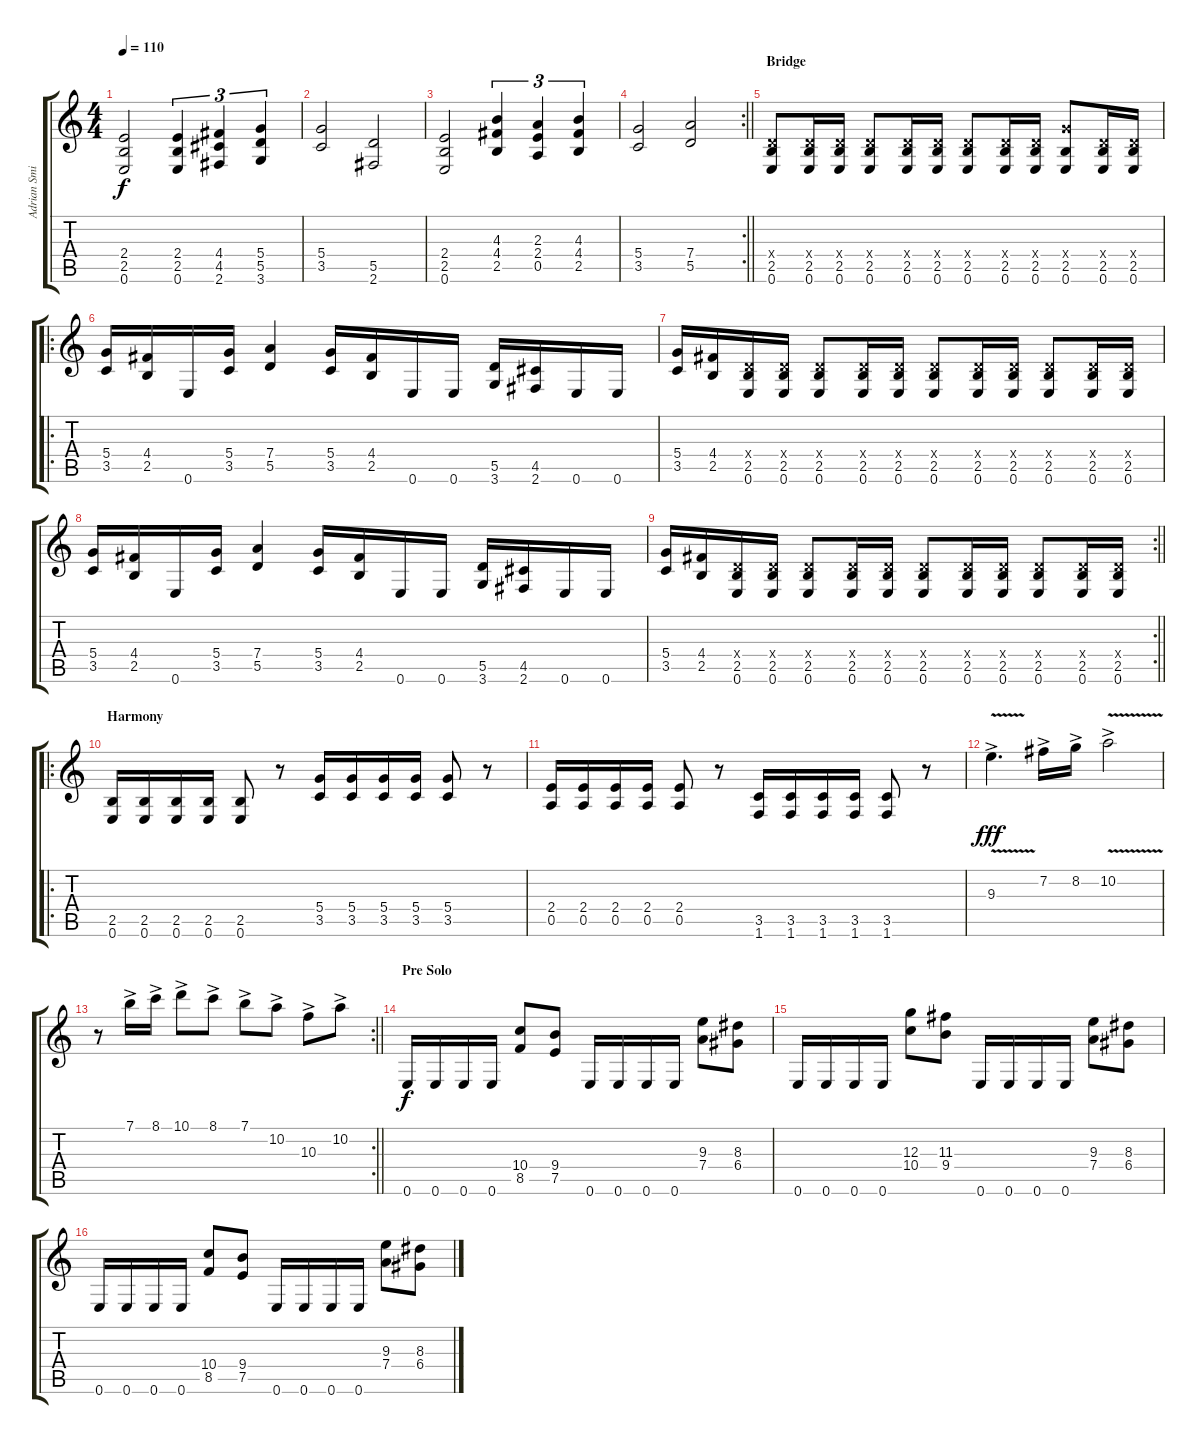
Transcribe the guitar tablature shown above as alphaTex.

\track ("Adrian Smith : (Distortion)" "Adrian Smi") {instrument distortionguitar}
\staff {score tabs}
\tuning (E4 B3 G3 D3 A2 E2) {hide}
\ts (4 4)
\tempo 110
\clef g2
\ks c
(2.4 2.5 0.6).2{dy f} (2.4 2.5 0.6).4{tu (3 2)} (4.4 4.5 2.6).4{tu (3 2)} (5.4 5.5 3.6).4{tu (3 2)} |
(5.4 3.5).2 (5.5 2.6).2 |
(2.4 2.5 0.6).2 (4.3 4.4 2.5).4{tu (3 2)} (2.3 2.4 0.5).4{tu (3 2)} (4.3 4.4 2.5).4{tu (3 2)} |
\rc 2
\barLineRight lightlight
(5.4 3.5).2 (7.4 5.5).2 |
\section ("" "Bridge")
(0.4{x} 2.5 0.6).8 (0.4{x} 2.5 0.6).16 (0.4{x} 2.5 0.6).16 (0.4{x} 2.5 0.6).8 (0.4{x} 2.5 0.6).16 (0.4{x} 2.5 0.6).16 (0.4{x} 2.5 0.6).8 (0.4{x} 2.5 0.6).16 (0.4{x} 2.5 0.6).16 (5.4{x} 2.5 0.6).8 (0.4{x} 2.5 0.6).16 (0.4{x} 2.5 0.6).16 |
\ro
(5.4 3.5).16 (4.4 2.5).16 0.6.16 (5.4 3.5).16 (7.4 5.5).4 (5.4 3.5).16 (4.4 2.5).16 0.6.16 0.6.16 (5.5 3.6).16 (4.5 2.6).16 0.6.16 0.6.16 |
(5.4 3.5).16 (4.4 2.5).16 (0.4{x} 2.5 0.6).16 (0.4{x} 2.5 0.6).16 (0.4{x} 2.5 0.6).8 (0.4{x} 2.5 0.6).16 (0.4{x} 2.5 0.6).16 (0.4{x} 2.5 0.6).8 (0.4{x} 2.5 0.6).16 (0.4{x} 2.5 0.6).16 (0.4{x} 2.5 0.6).8 (0.4{x} 2.5 0.6).16 (0.4{x} 2.5 0.6).16 |
(5.4 3.5).16 (4.4 2.5).16 0.6.16 (5.4 3.5).16 (7.4 5.5).4 (5.4 3.5).16 (4.4 2.5).16 0.6.16 0.6.16 (5.5 3.6).16 (4.5 2.6).16 0.6.16 0.6.16 |
\rc 2
\barLineRight lightlight
(5.4 3.5).16 (4.4 2.5).16 (0.4{x} 2.5 0.6).16 (0.4{x} 2.5 0.6).16 (0.4{x} 2.5 0.6).8 (0.4{x} 2.5 0.6).16 (0.4{x} 2.5 0.6).16 (0.4{x} 2.5 0.6).8 (0.4{x} 2.5 0.6).16 (0.4{x} 2.5 0.6).16 (0.4{x} 2.5 0.6).8 (0.4{x} 2.5 0.6).16 (0.4{x} 2.5 0.6).16 |
\ro
\section ("" "Harmony")
(2.5 0.6).16 (2.5 0.6).16 (2.5 0.6).16 (2.5 0.6).16 (2.5 0.6).8 r.8 (5.4 3.5).16 (5.4 3.5).16 (5.4 3.5).16 (5.4 3.5).16 (5.4 3.5).8 r.8 |
(2.4 0.5).16 (2.4 0.5).16 (2.4 0.5).16 (2.4 0.5).16 (2.4 0.5).8 r.8 (3.5 1.6).16 (3.5 1.6).16 (3.5 1.6).16 (3.5 1.6).16 (3.5 1.6).8 r.8 |
9.3{v ac}.4{d dy fff} 7.2{ac}.16 8.2{ac}.16 10.2{v ac}.2 |
\rc 2
\barLineRight lightlight
r.8 7.1{ac}.16 8.1{ac}.16 10.1{ac}.8 8.1{ac}.8 7.1{ac}.8 10.2{ac}.8 10.3{ac}.8 10.2{ac}.8 |
\section ("" "Pre Solo")
0.6.16{dy f} 0.6.16 0.6.16 0.6.16 (10.4 8.5).8 (9.4 7.5).8 0.6.16 0.6.16 0.6.16 0.6.16 (9.3 7.4).8 (8.3 6.4).8 |
0.6.16 0.6.16 0.6.16 0.6.16 (12.3 10.4).8 (11.3 9.4).8 0.6.16 0.6.16 0.6.16 0.6.16 (9.3 7.4).8 (8.3 6.4).8 |
0.6.16 0.6.16 0.6.16 0.6.16 (10.4 8.5).8 (9.4 7.5).8 0.6.16 0.6.16 0.6.16 0.6.16 (9.3 7.4).8 (8.3 6.4).8
